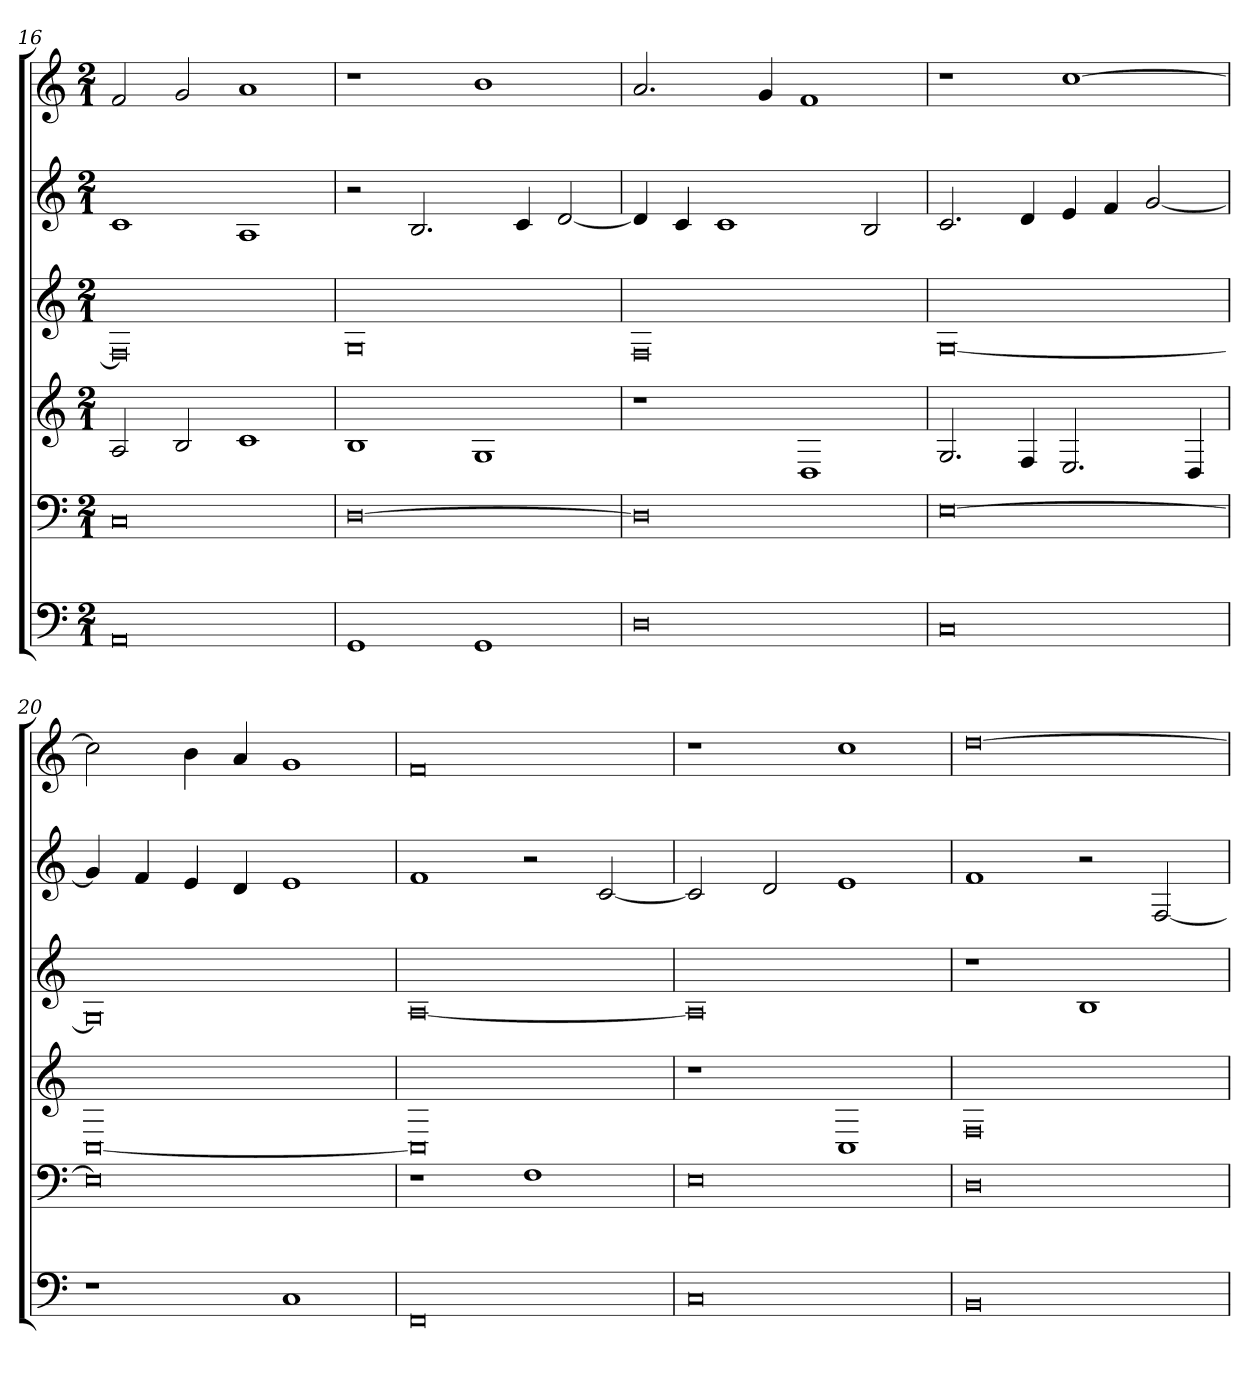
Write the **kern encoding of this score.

**kern	**kern	**kern	**kern	**kern	**kern
*part6	*part5	*part4	*part3	*part2	*part1
*staff6	*staff5	*staff4	*staff3	*staff2	*staff1
*clefF4	*clefF4	*clefG2	*clefG2	*clefG2	*clefG2
*M2/1	*M2/1	*M2/1	*M2/1	*M2/1	*M2/1
=16	=16	=16	=16	=16	=16
0AA	0C	2A	0F]	1c	2f
.	.	2B	.	.	2g
.	.	1c	.	1A	1a
=17	=17	=17	=17	=17	=17
1GG	[0D	1B	0G	2r	1r
.	.	.	.	2.B	.
1GG	.	1G	.	.	1b
.	.	.	.	4c	.
.	.	.	.	[2d	.
=18	=18	=18	=18	=18	=18
0D	0D]	1r	0F	4d]	2.a
.	.	.	.	4c	.
.	.	.	.	1c	.
.	.	.	.	.	4g
.	.	1D	.	.	1f
.	.	.	.	2B	.
=19	=19	=19	=19	=19	=19
0C	[0E	2.G	[0G	2.c	1r
.	.	4F	.	4d	.
.	.	2.E	.	4e	[1cc
.	.	.	.	4f	.
.	.	.	.	[2g	.
.	.	4D	.	.	.
=20	=20	=20	=20	=20	=20
1r	0E]	[0C	0G]	4g]	2cc]
.	.	.	.	4f	.
.	.	.	.	4e	4b
.	.	.	.	4d	4a
1C	.	.	.	1e	1g
=21	=21	=21	=21	=21	=21
0FF	1r	0C]	[0A	1f	0f
.	1F	.	.	2r	.
.	.	.	.	[2c	.
=22	=22	=22	=22	=22	=22
0C	0E	1r	0A]	2c]	1r
.	.	.	.	2d	.
.	.	1C	.	1e	1cc
=23	=23	=23	=23	=23	=23
0BB	0D	0F	1r	1f	[0dd
.	.	.	1B	2r	.
.	.	.	.	[2F	.
=	=	=	=	=	=
*-	*-	*-	*-	*-	*-
